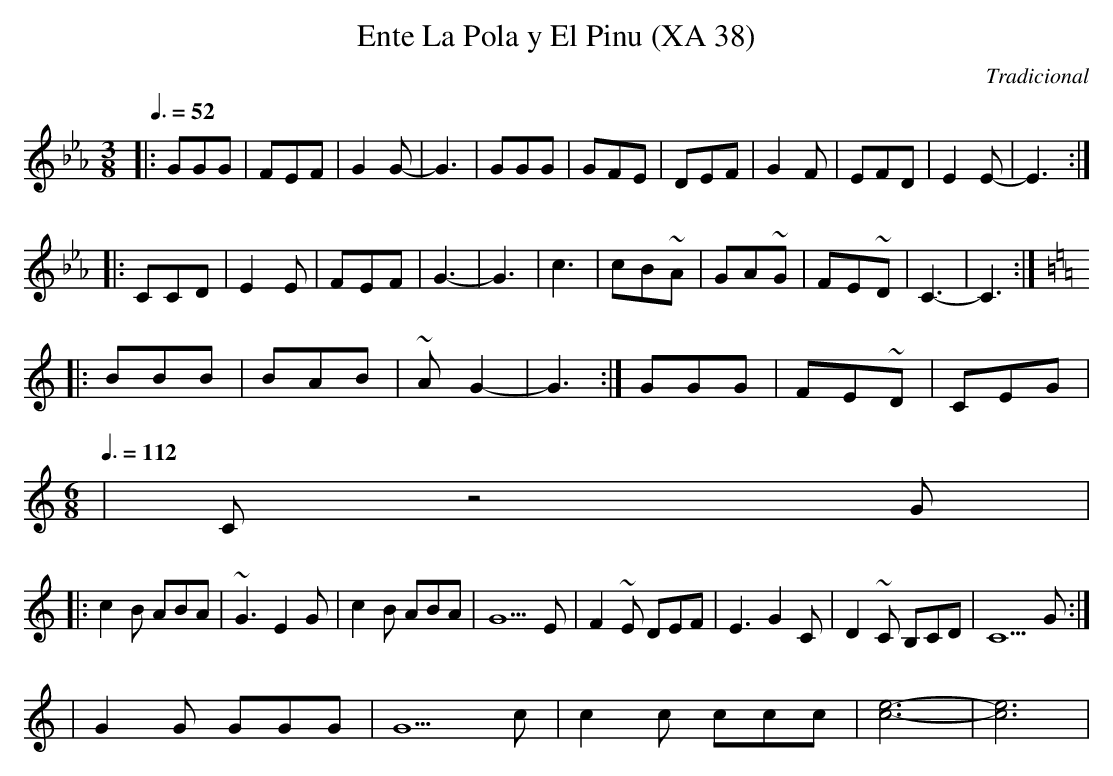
X:1
T:Ente La Pola y El Pinu (XA 38)
C:Tradicional
M:3/8
L:1/8
Q:3/8=52
K:Cm
|: GGG|FEF|G2 G-|G3|GGG|GFE|DEF|G2 F|EFD|E2 E-|E3 :|
|: CCD|E2 E|FEF|G3-|G3|c3|cB~A|GA~G|FE~D|C3-|C3 :|
[K:C]
|: BBB|BAB|~A G2-|G3 :|GGG|FE~D|CEG|
[M:6/8]
[Q:3/8=112]
|C z4 G|
|: c2 B ABA|~G3 E2 G|c2 B ABA|G5 E|F2 ~E DEF|E3 G2 C|D2 ~C B,CD|C5 G :|
|G2 G GGG|G5 c|c2 c ccc|[c6e6]-|[c6e6]|
